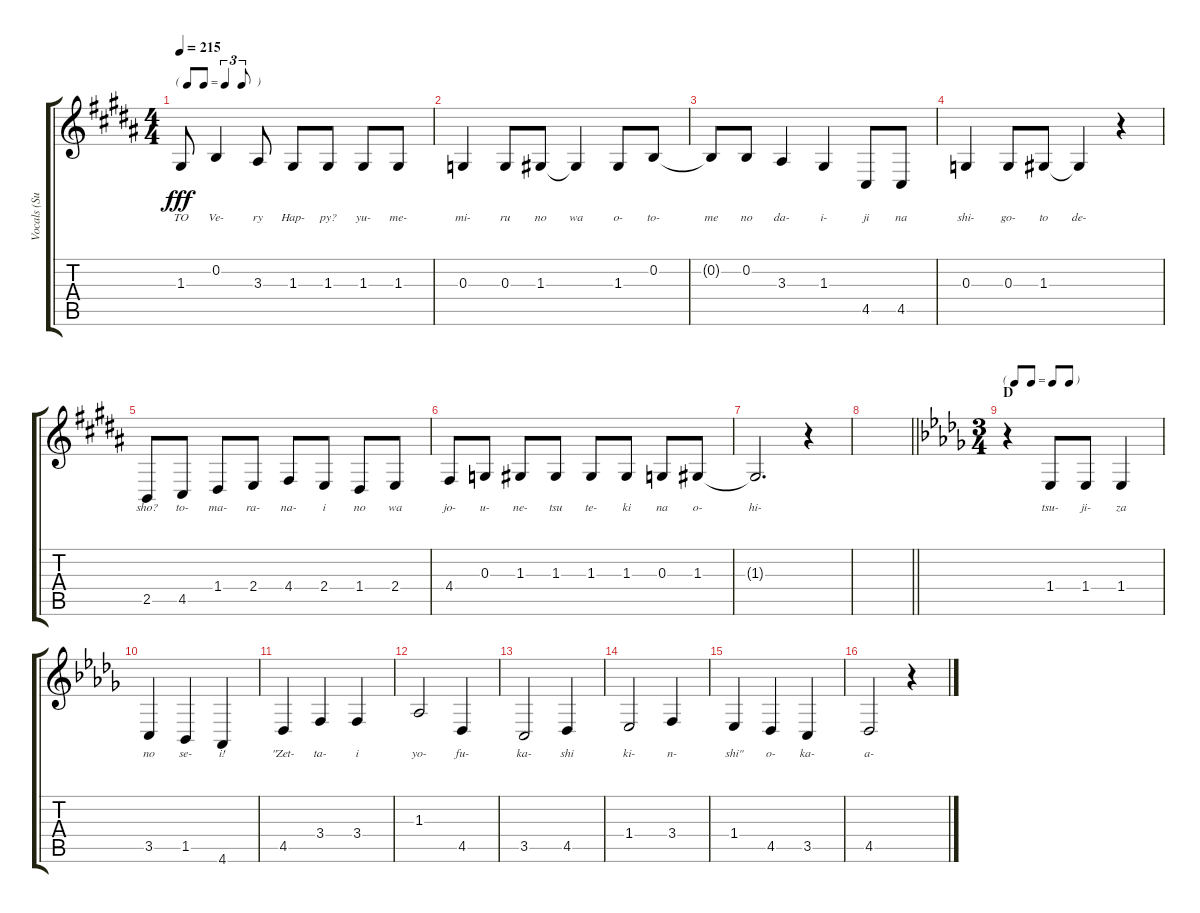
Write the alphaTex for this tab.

\track ("Vocals (Suzuki Jun)" "Vocals (Su") {instrument altosax}
\staff {score tabs}
\tuning (E4 B3 G3 D3 A2 E2) {hide}
\ts (4 4)
\tf triplet8th
\tempo 215
\clef g2
\ks b
1.3.8{lyrics (0 "TO") lyrics (1 "") lyrics (2 "") lyrics (3 "") lyrics (4 "") dy fff} 0.2.4{lyrics (0 "Ve-") lyrics (1 "") lyrics (2 "") lyrics (3 "") lyrics (4 "")} 3.3.8{lyrics (0 "ry") lyrics (1 "") lyrics (2 "") lyrics (3 "") lyrics (4 "")} 1.3.8{lyrics (0 "Hap-") lyrics (1 "") lyrics (2 "") lyrics (3 "") lyrics (4 "")} 1.3.8{lyrics (0 "py?") lyrics (1 "") lyrics (2 "") lyrics (3 "") lyrics (4 "")} 1.3.8{lyrics (0 "yu-") lyrics (1 "") lyrics (2 "") lyrics (3 "") lyrics (4 "")} 1.3.8{lyrics (0 "me-") lyrics (1 "") lyrics (2 "") lyrics (3 "") lyrics (4 "")} |
0.3.4{lyrics (0 "mi-") lyrics (1 "") lyrics (2 "") lyrics (3 "") lyrics (4 "")} 0.3.8{lyrics (0 "ru") lyrics (1 "") lyrics (2 "") lyrics (3 "") lyrics (4 "")} 1.3.8{lyrics (0 "no") lyrics (1 "") lyrics (2 "") lyrics (3 "") lyrics (4 "")} 1.3{t}.4{lyrics (0 "wa") lyrics (1 "") lyrics (2 "") lyrics (3 "") lyrics (4 "")} 1.3.8{lyrics (0 "o-") lyrics (1 "") lyrics (2 "") lyrics (3 "") lyrics (4 "")} 0.2.8{lyrics (0 "to-") lyrics (1 "") lyrics (2 "") lyrics (3 "") lyrics (4 "")} |
0.2{t}.8{lyrics (0 "me") lyrics (1 "") lyrics (2 "") lyrics (3 "") lyrics (4 "")} 0.2.8{lyrics (0 "no") lyrics (1 "") lyrics (2 "") lyrics (3 "") lyrics (4 "")} 3.3.4{lyrics (0 "da-") lyrics (1 "") lyrics (2 "") lyrics (3 "") lyrics (4 "")} 1.3.4{lyrics (0 "i-") lyrics (1 "") lyrics (2 "") lyrics (3 "") lyrics (4 "")} 4.5.8{lyrics (0 "ji") lyrics (1 "") lyrics (2 "") lyrics (3 "") lyrics (4 "")} 4.5.8{lyrics (0 "na") lyrics (1 "") lyrics (2 "") lyrics (3 "") lyrics (4 "")} |
0.3.4{lyrics (0 "shi-") lyrics (1 "") lyrics (2 "") lyrics (3 "") lyrics (4 "")} 0.3.8{lyrics (0 "go-") lyrics (1 "") lyrics (2 "") lyrics (3 "") lyrics (4 "")} 1.3.8{lyrics (0 "to") lyrics (1 "") lyrics (2 "") lyrics (3 "") lyrics (4 "")} 1.3{t}.4{lyrics (0 "de-") lyrics (1 "") lyrics (2 "") lyrics (3 "") lyrics (4 "")} r.4 |
2.5.8{lyrics (0 "sho?") lyrics (1 "") lyrics (2 "") lyrics (3 "") lyrics (4 "")} 4.5.8{lyrics (0 "to-") lyrics (1 "") lyrics (2 "") lyrics (3 "") lyrics (4 "")} 1.4.8{lyrics (0 "ma-") lyrics (1 "") lyrics (2 "") lyrics (3 "") lyrics (4 "")} 2.4.8{lyrics (0 "ra-") lyrics (1 "") lyrics (2 "") lyrics (3 "") lyrics (4 "")} 4.4.8{lyrics (0 "na-") lyrics (1 "") lyrics (2 "") lyrics (3 "") lyrics (4 "")} 2.4.8{lyrics (0 "i") lyrics (1 "") lyrics (2 "") lyrics (3 "") lyrics (4 "")} 1.4.8{lyrics (0 "no") lyrics (1 "") lyrics (2 "") lyrics (3 "") lyrics (4 "")} 2.4.8{lyrics (0 "wa") lyrics (1 "") lyrics (2 "") lyrics (3 "") lyrics (4 "")} |
4.4.8{lyrics (0 "jo-") lyrics (1 "") lyrics (2 "") lyrics (3 "") lyrics (4 "")} 0.3.8{lyrics (0 "u-") lyrics (1 "") lyrics (2 "") lyrics (3 "") lyrics (4 "")} 1.3.8{lyrics (0 "ne-") lyrics (1 "") lyrics (2 "") lyrics (3 "") lyrics (4 "")} 1.3.8{lyrics (0 "tsu") lyrics (1 "") lyrics (2 "") lyrics (3 "") lyrics (4 "")} 1.3.8{lyrics (0 "te-") lyrics (1 "") lyrics (2 "") lyrics (3 "") lyrics (4 "")} 1.3.8{lyrics (0 "ki") lyrics (1 "") lyrics (2 "") lyrics (3 "") lyrics (4 "")} 0.3.8{lyrics (0 "na") lyrics (1 "") lyrics (2 "") lyrics (3 "") lyrics (4 "")} 1.3.8{lyrics (0 "o-") lyrics (1 "") lyrics (2 "") lyrics (3 "") lyrics (4 "")} |
1.3{t}.2{d lyrics (0 "hi-") lyrics (1 "") lyrics (2 "") lyrics (3 "") lyrics (4 "")} r.4 |
\barLineRight lightlight
|
\ts (3 4)
\tf none
\section ("" "D")
\ks db
r.4 1.4.8{lyrics (0 "tsu-") lyrics (1 "") lyrics (2 "") lyrics (3 "") lyrics (4 "")} 1.4.8{lyrics (0 "ji-") lyrics (1 "") lyrics (2 "") lyrics (3 "") lyrics (4 "")} 1.4.4{lyrics (0 "za") lyrics (1 "") lyrics (2 "") lyrics (3 "") lyrics (4 "")} |
3.5.4{lyrics (0 "no") lyrics (1 "") lyrics (2 "") lyrics (3 "") lyrics (4 "")} 1.5.4{lyrics (0 "se-") lyrics (1 "") lyrics (2 "") lyrics (3 "") lyrics (4 "")} 4.6.4{lyrics (0 "i!") lyrics (1 "") lyrics (2 "") lyrics (3 "") lyrics (4 "")} |
4.5.4{lyrics (0 "\"Zet-") lyrics (1 "") lyrics (2 "") lyrics (3 "") lyrics (4 "")} 3.4.4{lyrics (0 "ta-") lyrics (1 "") lyrics (2 "") lyrics (3 "") lyrics (4 "")} 3.4.4{lyrics (0 "i") lyrics (1 "") lyrics (2 "") lyrics (3 "") lyrics (4 "")} |
1.3.2{lyrics (0 "yo-") lyrics (1 "") lyrics (2 "") lyrics (3 "") lyrics (4 "")} 4.5.4{lyrics (0 "fu-") lyrics (1 "") lyrics (2 "") lyrics (3 "") lyrics (4 "")} |
3.5.2{lyrics (0 "ka-") lyrics (1 "") lyrics (2 "") lyrics (3 "") lyrics (4 "")} 4.5.4{lyrics (0 "shi") lyrics (1 "") lyrics (2 "") lyrics (3 "") lyrics (4 "")} |
1.4.2{lyrics (0 "ki-") lyrics (1 "") lyrics (2 "") lyrics (3 "") lyrics (4 "")} 3.4.4{lyrics (0 "n-") lyrics (1 "") lyrics (2 "") lyrics (3 "") lyrics (4 "")} |
1.4.4{lyrics (0 "shi\"") lyrics (1 "") lyrics (2 "") lyrics (3 "") lyrics (4 "")} 4.5.4{lyrics (0 "o-") lyrics (1 "") lyrics (2 "") lyrics (3 "") lyrics (4 "")} 3.5.4{lyrics (0 "ka-") lyrics (1 "") lyrics (2 "") lyrics (3 "") lyrics (4 "")} |
4.5.2{lyrics (0 "a-") lyrics (1 "") lyrics (2 "") lyrics (3 "") lyrics (4 "")} r.4
